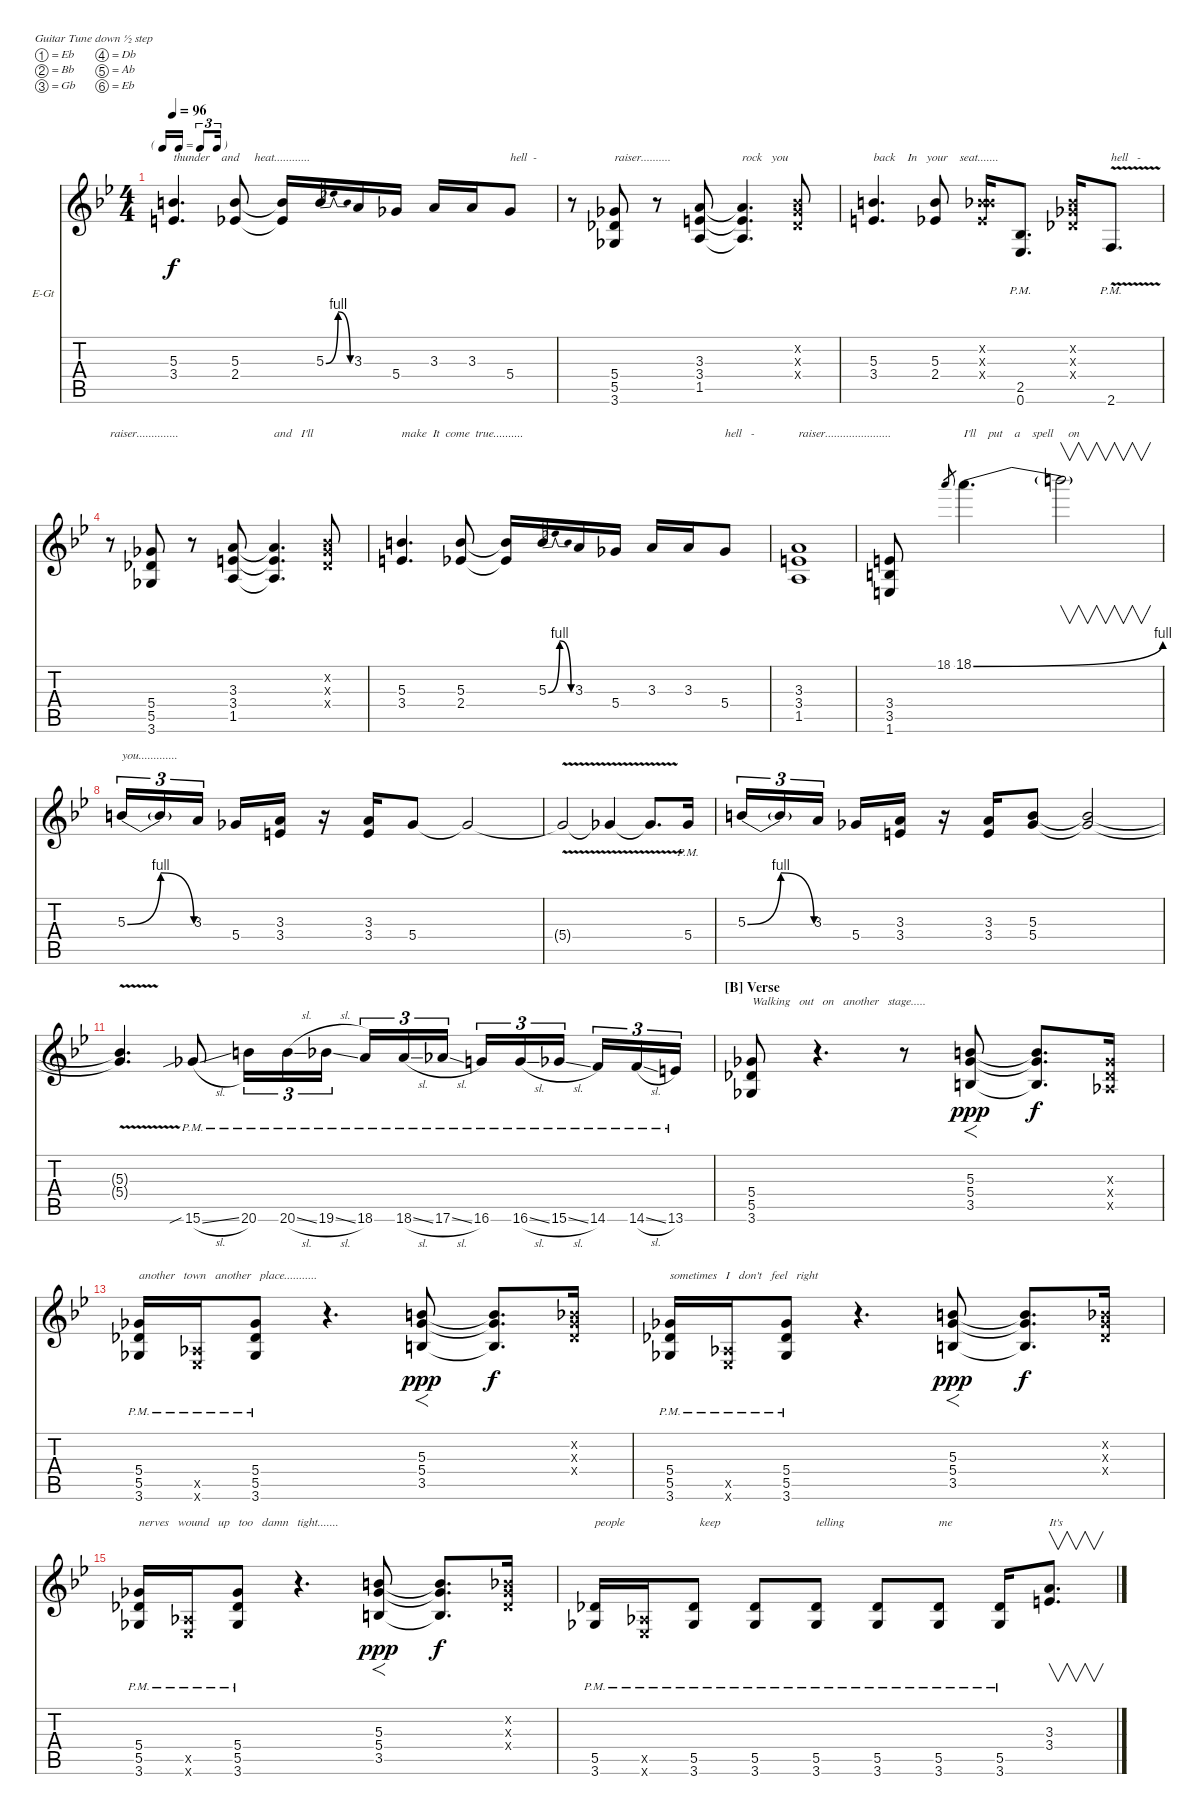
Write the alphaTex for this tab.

\bracketExtendMode nobrackets
\firstSystemTrackNameOrientation horizontal
\otherSystemsTrackNameOrientation horizontal
\defaultBarNumberDisplay FirstOfSystem
\track ("Zakk Wylde" "E-Gt") {instrument distortionguitar}
\staff {score tabs}
\tuning (Eb4 Bb3 Gb3 Db3 Ab2 Eb2)
\ts (4 4)
\tf triplet16th
\tempo 96
\clef g2
\scale
0.488198
\ks bb
(3.4 5.3).4{d txt "thunder    and     heat............" dy f} (2.4 5.3).8 (2.4{t} 5.3{t}).16 5.3{be (bendrelease 0 0 10.2 4 20.4 4 30 0)}.16 3.3.16 5.4.16 3.3.16 3.3.16 5.4.8{txt "hell  -"} |
\scale
0.511577 r.8 (3.6 5.5 5.4).8{txt "raiser.........."} r.8 (1.5 3.4 3.3).8 (3.3{t} 3.4{t} 1.5{t}).4{d txt "rock   you"} (0.4{x} 0.3{x} 0.2{x}).8 |
\scale
0.489939 (3.4 5.3).4{d txt "back    In   your    seat......."} (2.4 5.3).8 (2.4{x} 5.3{x} 0.2{x}).16 (0.6{pm} 2.5{pm}).8{d} (0.4{x} 0.3{x} 0.2{x}).16 2.6{v pm}.8{d txt "hell   -"} |
\scale
0.50943 r.8{txt "raiser.............."} (3.6 5.5 5.4).8 r.8 (1.5 3.4 3.3).8 (3.3{t} 3.4{t} 1.5{t}).4{d txt "and   I'll"} (0.4{x} 0.3{x} 0.2{x}).8 |
\scale
0.489221 (3.4 5.3).4{d txt "make  It  come  true.........."} (2.4 5.3).8 (2.4{t} 5.3{t}).16 5.3{be (bendrelease 0 0 10.2 4 20.4 4 30 0)}.16 3.3.16 5.4.16 3.3.16 3.3.16 5.4.8{txt "hell   -"} |
\scale
0.510244 (1.5 3.4 3.3).1{txt "raiser......................"} |
\scale
0.49121 (1.6 3.5 3.4).8 18.1.8{gr} 18.1{be (bend 0 0 15 4)}.4{d txt "I'll    put    a    spell     on"} 18.1{t}.2{v} |
\scale
0.509204 5.3{be (bendrelease 0 0 10.2 4 20.4 4 30 0)}.16{tu (3 2) txt "you............."} 5.3{t}.16{tu (3 2)} 3.3.16{tu (3 2)} 5.4.16 (3.4 3.3).16 r.16 (3.4 3.3).16 5.4.8 5.4{t}.2 |
\scale
0.491716 5.4{v t}.2 5.4{v t}.4 5.4{v t}.8{d} 5.4{pm}.16 |
\scale
0.508746 5.3{be (bendrelease 0 0 10.2 4 20.4 4 30 0)}.16{tu (3 2)} 5.3{t}.16{tu (3 2)} 3.3.16{tu (3 2)} 5.4.16 (3.4 3.3).16 r.16 (3.4 3.3).16 (5.4 5.3).8 (5.4{t} 5.3{t}).2 |
\scale
0.487265 (5.4{v t} 5.3{v t}).4{d} 15.6{sib sl pm}.8 20.6{pm}.16{tu (3 2)} 20.6{sl pm}.16{tu (3 2)} 19.6{sl pm}.16{tu (3 2)} 18.6{pm}.16{tu (3 2)} 18.6{sl pm}.16{tu (3 2)} 17.6{sl pm}.16{tu (3 2)} 16.6{pm}.16{tu (3 2)} 16.6{sl pm}.16{tu (3 2)} 15.6{sl pm}.16{tu (3 2)} 14.6{pm}.16{tu (3 2)} 14.6{sl pm}.16{tu (3 2)} 13.6{pm}.16{tu (3 2)} |
\section ("B" "Verse")
\scale
0.513034 (3.6 5.4 5.5).8{txt "Walking   out   on   another   stage....."} r.4{d} r.8 (3.5 5.4 5.3).8{f dy ppp} (5.3{t} 5.4{t} 3.5{t}).8{d dy f} (0.5{x} 0.4{x} 0.3{x}).16 |
\scale
0.496663 (3.6{pm} 5.4{pm} 5.5{pm}).16{txt "another   town   another   place..........."} (0.6{pm x} 0.5{pm x}).16 (5.5{pm} 5.4{pm} 3.6{pm}).8 r.4{d} (3.5 5.4 5.3).8{f dy ppp} (5.3{t} 5.4{t} 3.5{t}).8{d dy f} (0.4{x} 0.3{x} 0.2{x}).16 |
\scale
0.502162 (3.6{pm} 5.4{pm} 5.5{pm}).16{txt "sometimes   I   don't   feel   right"} (0.6{pm x} 0.5{pm x}).16 (5.5{pm} 5.4{pm} 3.6{pm}).8 r.4{d} (3.5 5.4 5.3).8{f dy ppp} (5.3{t} 5.4{t} 3.5{t}).8{d dy f} (0.4{x} 0.3{x} 0.2{x}).16 |
\scale
0.493311 (3.6{pm} 5.4{pm} 5.5{pm}).16{txt "nerves   wound   up   too   damn   tight......."} (0.6{pm x} 0.5{pm x}).16 (5.5{pm} 5.4{pm} 3.6{pm}).8 r.4{d} (3.5 5.4 5.3).8{f dy ppp} (5.3{t} 5.4{t} 3.5{t}).8{d dy f} (0.4{x} 0.3{x} 0.2{x}).16 |
\scale
0.506207 (3.6{pm} 5.5{pm}).16{txt "people"} (0.5{pm x} 0.6{pm x}).16 (3.6{pm} 5.5{pm}).8{txt "  keep"} (5.5{pm} 3.6{pm}).8 (3.6{pm} 5.5{pm}).8{txt "telling"} (5.5{pm} 3.6{pm}).8 (5.5{pm} 3.6{pm}).8{txt "me"} (5.5{pm} 3.6{pm}).16 (3.4 3.3).8{v d txt "It's"}
